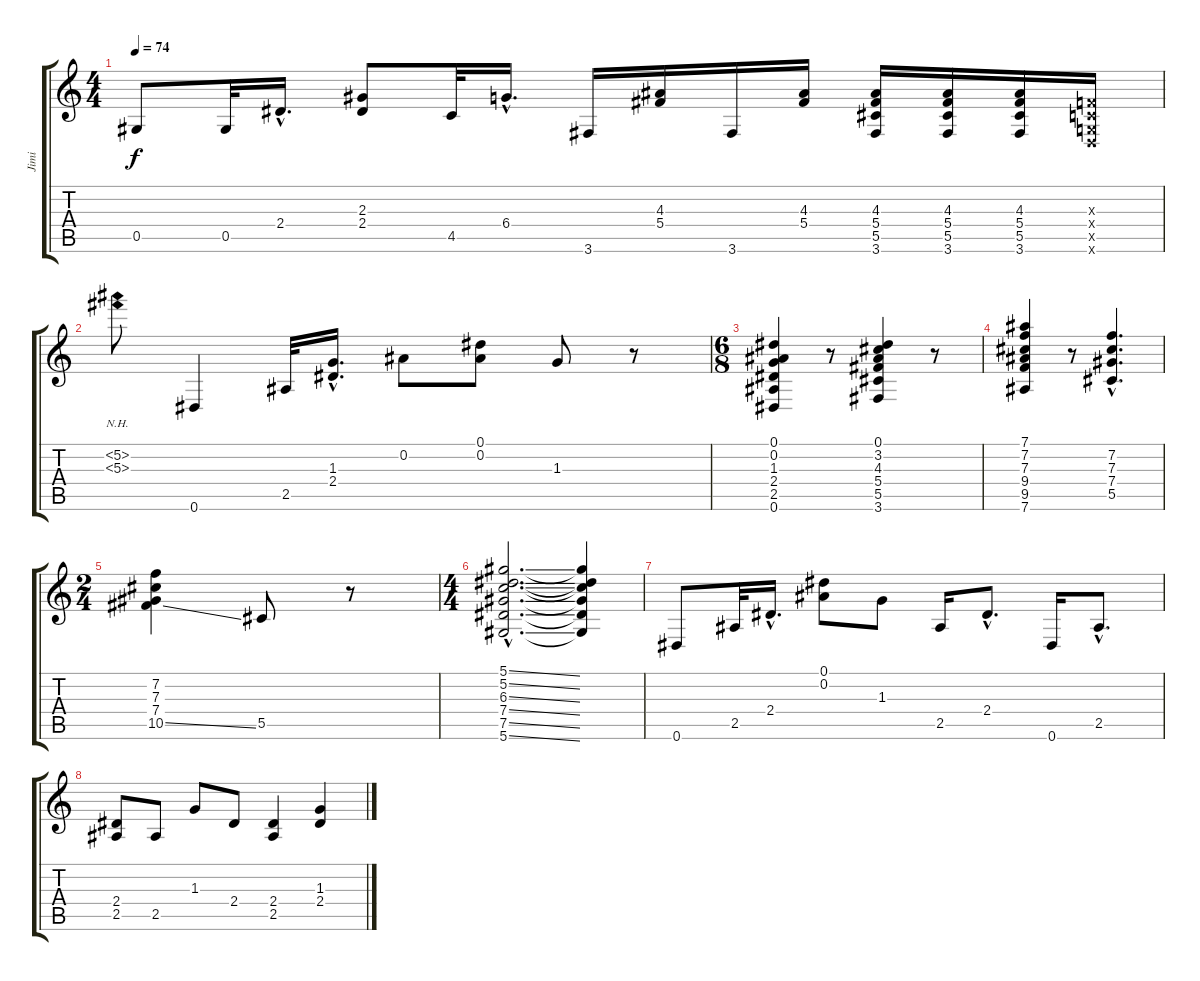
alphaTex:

\track ("Jimi " "Jimi ") {instrument electricguitarclean}
\staff {score tabs}
\tuning (Eb4 Bb3 Gb3 Db3 Ab2 Eb2) {hide}
\ts (4 4)
\tempo 74
\clef g2
\ks c
0.5.8{dy f} 0.5.32 2.4{hac}.16{d} (2.3 2.4).8 4.5.32 6.4{hac}.16{d} 3.6.16 (4.3 5.4).16 3.6.16 (4.3 5.4).16 (4.3 5.4 5.5 3.6).16 (4.3 5.4 5.5 3.6).16 (4.3 5.4 5.5 3.6).16 (-1.3{x} -1.4{x} -1.5{x} -1.6{x}).16 |
(5.2{nh} 5.3{nh}).8 0.6.4 2.5.32 (1.3{hac} 2.4{hac}).16{d} 0.2.8 (0.1 0.2).8 1.3.8 r.8 |
\ts (6 8)
(0.1 0.2 1.3 2.4 2.5 0.6).4 r.8 (0.1 3.2 4.3 5.4 5.5 3.6).4 r.8 |
(7.1 7.2 7.3 9.4 9.5 7.6).4 r.8 (7.2{hac} 7.3{hac} 7.4{hac} 5.5{hac}).4{d} |
\ts (2 4)
(7.2 7.3 7.4 10.5{ss}).4 5.5.8 r.8 |
\ts (4 4)
(5.1{ss hac} 5.2{ss hac} 6.3{ss hac} 7.4{ss hac} 7.5{ss hac} 5.6{ss hac}).2{d} (5.1{t} 5.2{t} 6.3{t} 7.4{t} 7.5{t} 5.6{t}).4 |
0.6.8 2.5.32 2.4{hac}.16{d} (0.1 0.2).8 1.3.8 2.5.16 2.4{hac}.8{d} 0.6.16 2.5{hac}.8{d} |
(2.4 2.5).8 2.5.8 1.3.8 2.4.8 (2.4 2.5).4 (1.3 2.4).4
